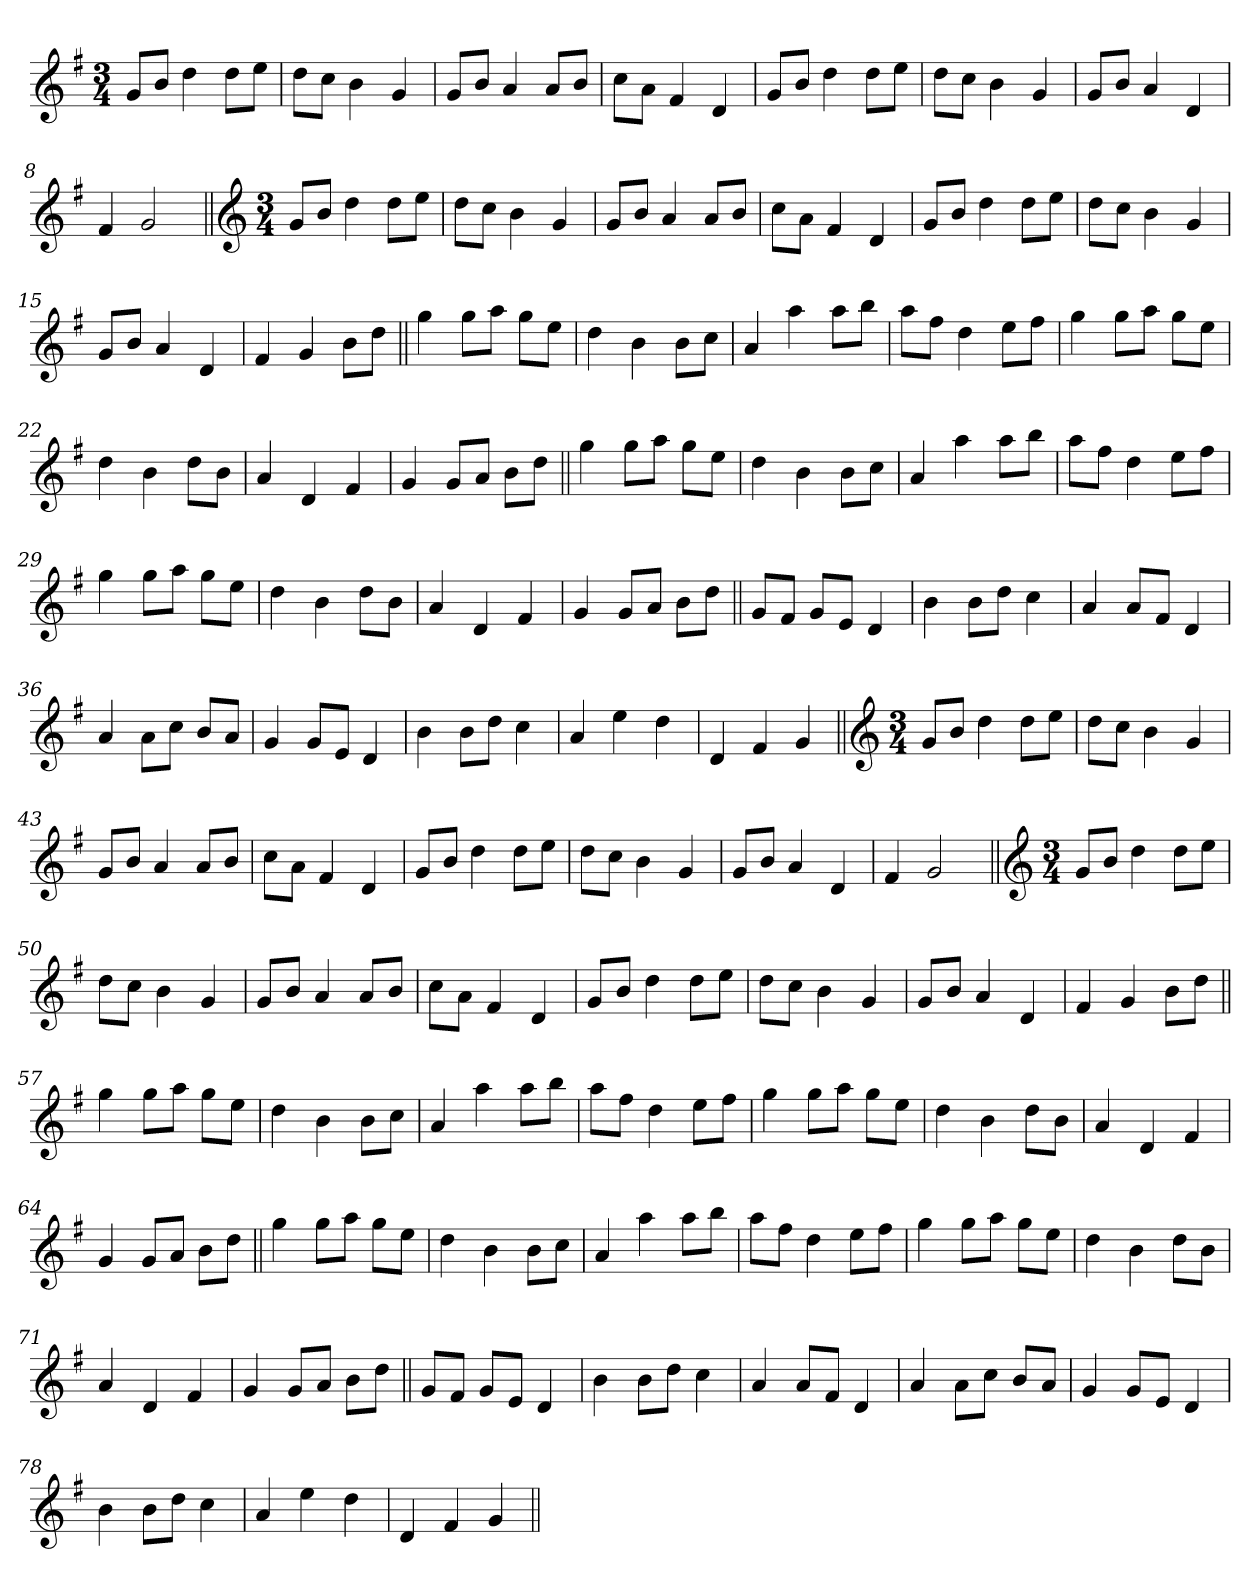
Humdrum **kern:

**kern
*part1
*staff1
*clefG2
*k[f#]
*G:
*M3/4
=1
8g/L
8b/J
4dd\
8dd\L
8ee\J
=2
8dd\L
8cc\J
4b\
4g/
=3
8g/L
8b/J
4a/
8a/L
8b/J
=4
8cc\L
8a\J
4f#/
4d/
=5
8g/L
8b/J
4dd\
8dd\L
8ee\J
=6
8dd\L
8cc\J
4b\
4g/
=7
8g/L
8b/J
4a/
4d/
=8
4f#/
2g/
!!LO:LB:g=z
=9||
*clefG2
*M3/4
8g/L
8b/J
4dd\
8dd\L
8ee\J
=10
8dd\L
8cc\J
4b\
4g/
=11
8g/L
8b/J
4a/
8a/L
8b/J
=12
8cc\L
8a\J
4f#/
4d/
=13
8g/L
8b/J
4dd\
8dd\L
8ee\J
=14
8dd\L
8cc\J
4b\
4g/
=15
8g/L
8b/J
4a/
4d/
=16
4f#/
4g/
8b\L
8dd\J
!!LO:LB:g=z
=17||
4gg\
8gg\L
8aa\J
8gg\L
8ee\J
=18
4dd\
4b\
8b\L
8cc\J
=19
4a/
4aa\
8aa\L
8bb\J
=20
8aa\L
8ff#\J
4dd\
8ee\L
8ff#\J
=21
4gg\
8gg\L
8aa\J
8gg\L
8ee\J
=22
4dd\
4b\
8dd\L
8b\J
=23
4a/
4d/
4f#/
=24
4g/
8g/L
8a/J
8b\L
8dd\J
!!LO:LB:g=z
=25||
4gg\
8gg\L
8aa\J
8gg\L
8ee\J
=26
4dd\
4b\
8b\L
8cc\J
=27
4a/
4aa\
8aa\L
8bb\J
=28
8aa\L
8ff#\J
4dd\
8ee\L
8ff#\J
=29
4gg\
8gg\L
8aa\J
8gg\L
8ee\J
=30
4dd\
4b\
8dd\L
8b\J
=31
4a/
4d/
4f#/
=32
4g/
8g/L
8a/J
8b\L
8dd\J
!!LO:LB:g=z
=33||
8g/L
8f#/J
8g/L
8e/J
4d/
=34
4b\
8b\L
8dd\J
4cc\
=35
4a/
8a/L
8f#/J
4d/
=36
4a/
8a\L
8cc\J
8b/L
8a/J
=37
4g/
8g/L
8e/J
4d/
=38
4b\
8b\L
8dd\J
4cc\
=39
4a/
4ee\
4dd\
=40
4d/
4f#/
4g/
!!LO:LB:g=z
=41||
*clefG2
*M3/4
8g/L
8b/J
4dd\
8dd\L
8ee\J
=42
8dd\L
8cc\J
4b\
4g/
=43
8g/L
8b/J
4a/
8a/L
8b/J
=44
8cc\L
8a\J
4f#/
4d/
=45
8g/L
8b/J
4dd\
8dd\L
8ee\J
=46
8dd\L
8cc\J
4b\
4g/
=47
8g/L
8b/J
4a/
4d/
=48
4f#/
2g/
!!LO:LB:g=z
=49||
*clefG2
*M3/4
8g/L
8b/J
4dd\
8dd\L
8ee\J
=50
8dd\L
8cc\J
4b\
4g/
=51
8g/L
8b/J
4a/
8a/L
8b/J
=52
8cc\L
8a\J
4f#/
4d/
=53
8g/L
8b/J
4dd\
8dd\L
8ee\J
=54
8dd\L
8cc\J
4b\
4g/
=55
8g/L
8b/J
4a/
4d/
=56
4f#/
4g/
8b\L
8dd\J
!!LO:LB:g=z
=57||
4gg\
8gg\L
8aa\J
8gg\L
8ee\J
=58
4dd\
4b\
8b\L
8cc\J
=59
4a/
4aa\
8aa\L
8bb\J
=60
8aa\L
8ff#\J
4dd\
8ee\L
8ff#\J
=61
4gg\
8gg\L
8aa\J
8gg\L
8ee\J
=62
4dd\
4b\
8dd\L
8b\J
=63
4a/
4d/
4f#/
=64
4g/
8g/L
8a/J
8b\L
8dd\J
!!LO:LB:g=z
=65||
4gg\
8gg\L
8aa\J
8gg\L
8ee\J
=66
4dd\
4b\
8b\L
8cc\J
=67
4a/
4aa\
8aa\L
8bb\J
=68
8aa\L
8ff#\J
4dd\
8ee\L
8ff#\J
=69
4gg\
8gg\L
8aa\J
8gg\L
8ee\J
=70
4dd\
4b\
8dd\L
8b\J
=71
4a/
4d/
4f#/
=72
4g/
8g/L
8a/J
8b\L
8dd\J
!!LO:LB:g=z
=73||
8g/L
8f#/J
8g/L
8e/J
4d/
=74
4b\
8b\L
8dd\J
4cc\
=75
4a/
8a/L
8f#/J
4d/
=76
4a/
8a\L
8cc\J
8b/L
8a/J
=77
4g/
8g/L
8e/J
4d/
=78
4b\
8b\L
8dd\J
4cc\
=79
4a/
4ee\
4dd\
=80
4d/
4f#/
4g/
=||
*-
